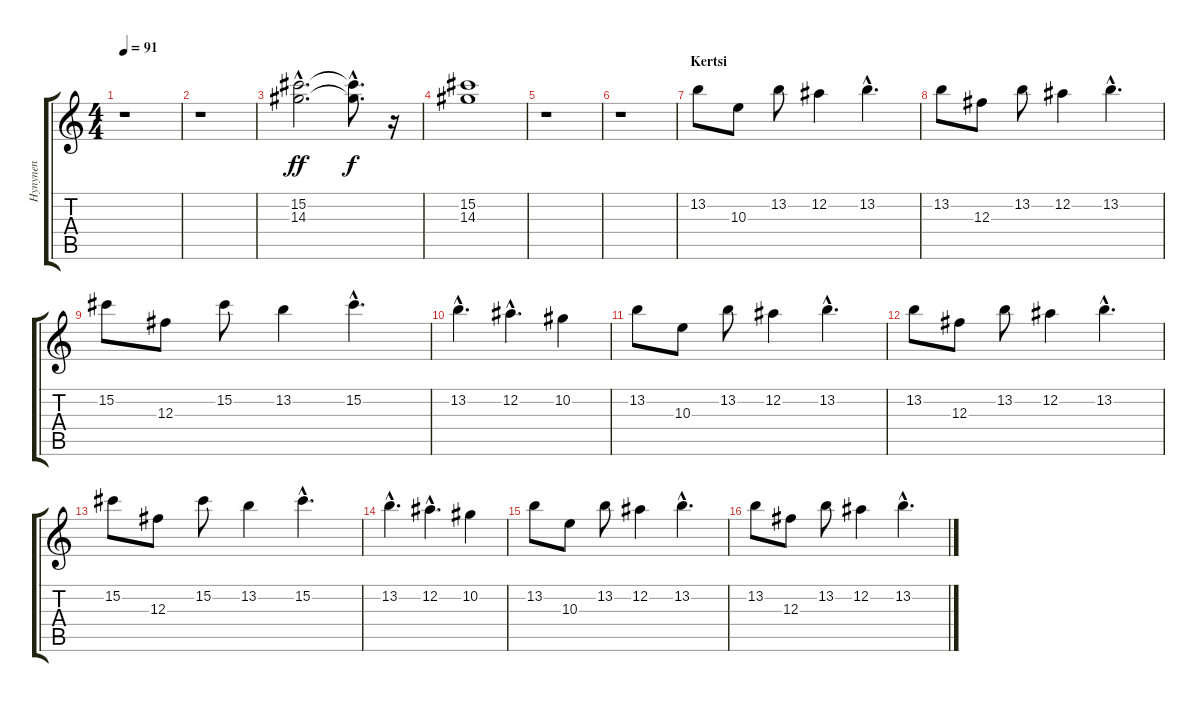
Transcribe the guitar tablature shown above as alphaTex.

\track ("Hynynen" "Hynynen") {instrument distortionguitar}
\staff {score tabs}
\tuning (Eb4 Bb3 Gb3 Db3 Ab2 Db2) {hide}
\ts (4 4)
\tempo 91
\clef g2
\ks c
r.1{dy f volume 8 balance 3} |
r.1 |
(15.2{hac} 14.3{hac}).2{d dy ff volume 4} (15.2{hac t} 14.3{hac t}).8{d dy f} r.16{volume 8} |
(15.2 14.3).1{volume 4 balance 13} |
r.1 |
r.1 |
\section ("" "Kertsi")
13.2.8{volume 9 balance 3} 10.3.8 13.2.8 12.2.4 13.2{hac}.4{d} |
13.2.8 12.3.8 13.2.8 12.2.4 13.2{hac}.4{d} |
15.2.8 12.3.8 15.2.8 13.2.4 15.2{hac}.4{d} |
13.2{hac}.4{d} 12.2{hac}.4{d} 10.2.4 |
13.2.8 10.3.8 13.2.8 12.2.4 13.2{hac}.4{d} |
13.2.8 12.3.8 13.2.8 12.2.4 13.2{hac}.4{d} |
15.2.8 12.3.8 15.2.8 13.2.4 15.2{hac}.4{d} |
13.2{hac}.4{d} 12.2{hac}.4{d} 10.2.4 |
13.2.8 10.3.8 13.2.8 12.2.4 13.2{hac}.4{d} |
13.2.8 12.3.8 13.2.8 12.2.4 13.2{hac}.4{d}
